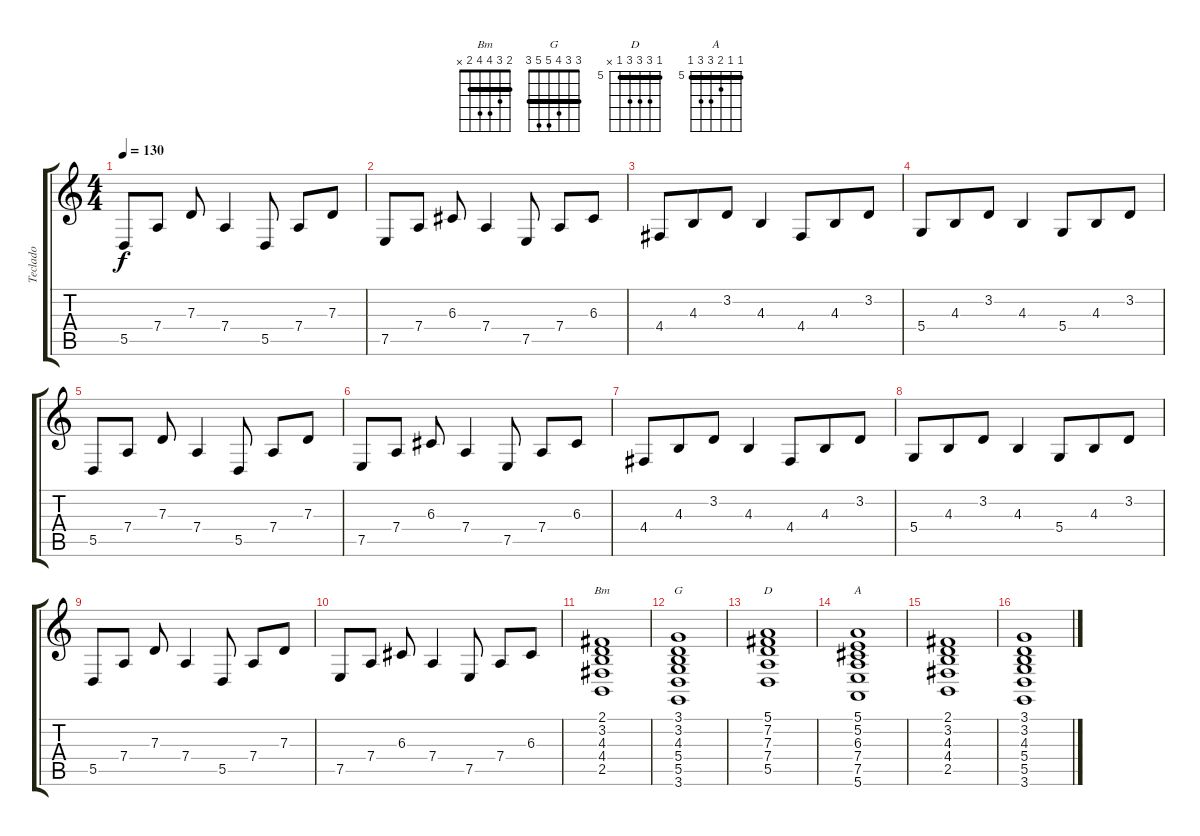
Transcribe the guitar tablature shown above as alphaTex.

\track ("Teclado" "Teclado") {instrument acousticgrandpiano}
\staff {score tabs}
\tuning (E4 B3 G3 D3 A2 E2) {hide}
\chord ("Bm" 2 3 4 4 2 x) {barre 2}
\chord ("G" 3 3 4 5 5 3) {barre 3}
\chord ("D" 5 7 7 7 5 x) {firstfret 5 barre 5}
\chord ("A" 5 5 6 7 7 5) {firstfret 5 barre 5}
\ts (4 4)
\tempo 130
\clef g2
\ks c
5.5.8{dy f} 7.4.8 7.3.8 7.4.4 5.5.8 7.4.8 7.3.8 |
7.5.8 7.4.8 6.3.8 7.4.4 7.5.8 7.4.8 6.3.8 |
4.4.8 4.3.8{beam merge} 3.2.8 4.3.4 4.4.8{beam merge} 4.3.8 3.2.8 |
5.4.8 4.3.8{beam merge} 3.2.8 4.3.4 5.4.8{beam merge} 4.3.8 3.2.8 |
5.5.8 7.4.8 7.3.8 7.4.4 5.5.8 7.4.8 7.3.8 |
7.5.8 7.4.8 6.3.8 7.4.4 7.5.8 7.4.8 6.3.8 |
4.4.8 4.3.8{beam merge} 3.2.8 4.3.4 4.4.8{beam merge} 4.3.8 3.2.8 |
5.4.8 4.3.8{beam merge} 3.2.8 4.3.4 5.4.8{beam merge} 4.3.8 3.2.8 |
5.5.8 7.4.8 7.3.8 7.4.4 5.5.8 7.4.8 7.3.8 |
7.5.8 7.4.8 6.3.8 7.4.4 7.5.8 7.4.8 6.3.8 |
(2.1 3.2 4.3 4.4 2.5).1{ch "Bm"} |
(3.1 3.2 4.3 5.4 5.5 3.6).1{ch "G"} |
(5.1 7.2 7.3 7.4 5.5).1{ch "D"} |
(5.1 5.2 6.3 7.4 7.5 5.6).1{ch "A"} |
(2.1 3.2 4.3 4.4 2.5).1 |
(3.1 3.2 4.3 5.4 5.5 3.6).1
